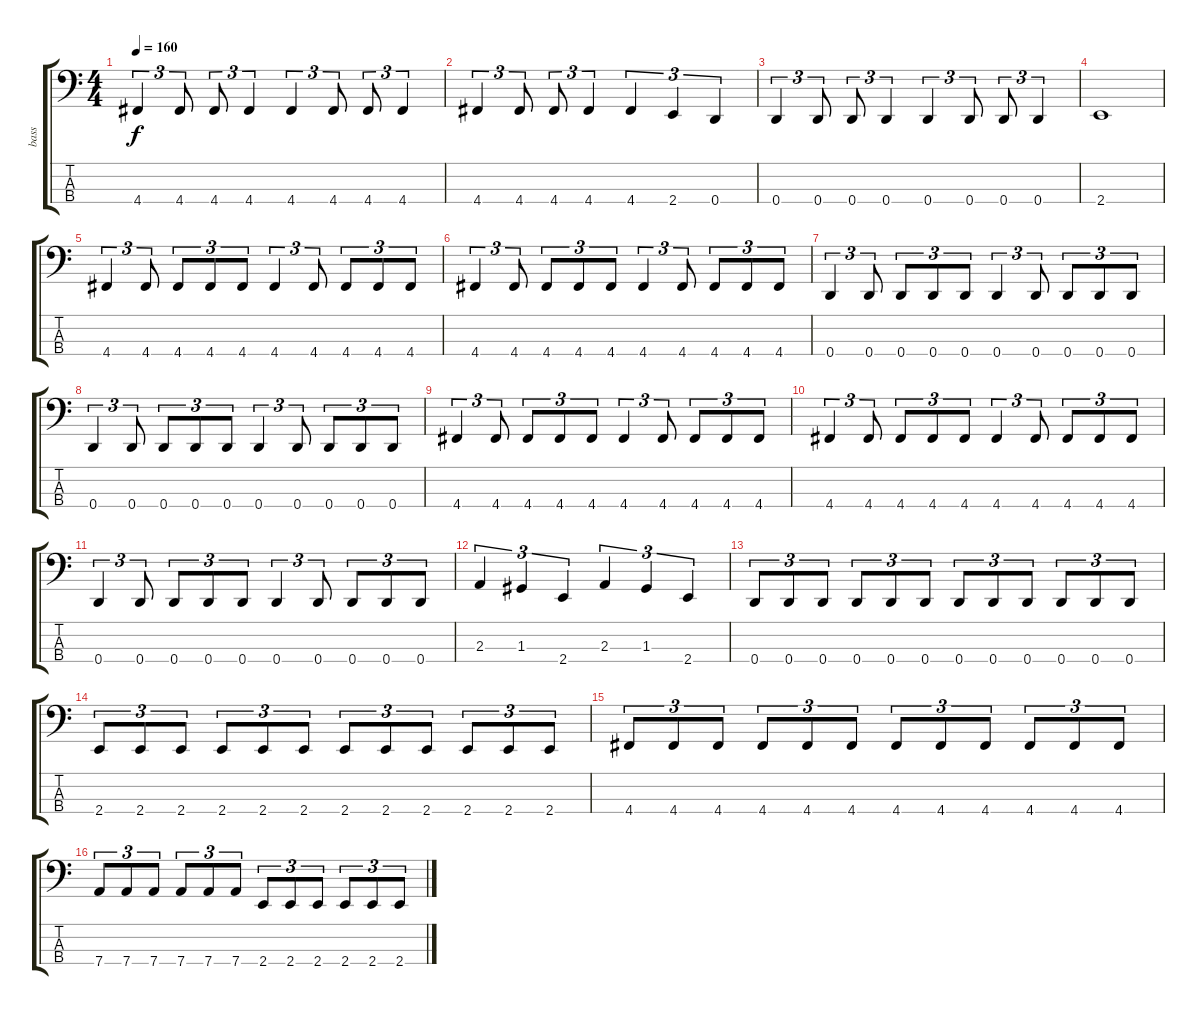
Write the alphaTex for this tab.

\track ("bass" "bass") {instrument electricbassfinger}
\staff {score tabs}
\tuning (F2 C2 G1 D1) {hide}
\ts (4 4)
\tempo 160
\clef f4
\ks c
4.4.4{tu (3 2) dy f} 4.4.8{tu (3 2)} 4.4.8{tu (3 2)} 4.4.4{tu (3 2)} 4.4.4{tu (3 2)} 4.4.8{tu (3 2)} 4.4.8{tu (3 2)} 4.4.4{tu (3 2)} |
4.4.4{tu (3 2)} 4.4.8{tu (3 2)} 4.4.8{tu (3 2)} 4.4.4{tu (3 2)} 4.4.4{tu (3 2)} 2.4.4{tu (3 2)} 0.4.4{tu (3 2)} |
0.4.4{tu (3 2)} 0.4.8{tu (3 2)} 0.4.8{tu (3 2)} 0.4.4{tu (3 2)} 0.4.4{tu (3 2)} 0.4.8{tu (3 2)} 0.4.8{tu (3 2)} 0.4.4{tu (3 2)} |
2.4.1 |
4.4.4{tu (3 2)} 4.4.8{tu (3 2)} 4.4.8{tu (3 2)} 4.4.8{tu (3 2)} 4.4.8{tu (3 2)} 4.4.4{tu (3 2)} 4.4.8{tu (3 2)} 4.4.8{tu (3 2)} 4.4.8{tu (3 2)} 4.4.8{tu (3 2)} |
4.4.4{tu (3 2)} 4.4.8{tu (3 2)} 4.4.8{tu (3 2)} 4.4.8{tu (3 2)} 4.4.8{tu (3 2)} 4.4.4{tu (3 2)} 4.4.8{tu (3 2)} 4.4.8{tu (3 2)} 4.4.8{tu (3 2)} 4.4.8{tu (3 2)} |
0.4.4{tu (3 2)} 0.4.8{tu (3 2)} 0.4.8{tu (3 2)} 0.4.8{tu (3 2)} 0.4.8{tu (3 2)} 0.4.4{tu (3 2)} 0.4.8{tu (3 2)} 0.4.8{tu (3 2)} 0.4.8{tu (3 2)} 0.4.8{tu (3 2)} |
0.4.4{tu (3 2)} 0.4.8{tu (3 2)} 0.4.8{tu (3 2)} 0.4.8{tu (3 2)} 0.4.8{tu (3 2)} 0.4.4{tu (3 2)} 0.4.8{tu (3 2)} 0.4.8{tu (3 2)} 0.4.8{tu (3 2)} 0.4.8{tu (3 2)} |
4.4.4{tu (3 2)} 4.4.8{tu (3 2)} 4.4.8{tu (3 2)} 4.4.8{tu (3 2)} 4.4.8{tu (3 2)} 4.4.4{tu (3 2)} 4.4.8{tu (3 2)} 4.4.8{tu (3 2)} 4.4.8{tu (3 2)} 4.4.8{tu (3 2)} |
4.4.4{tu (3 2)} 4.4.8{tu (3 2)} 4.4.8{tu (3 2)} 4.4.8{tu (3 2)} 4.4.8{tu (3 2)} 4.4.4{tu (3 2)} 4.4.8{tu (3 2)} 4.4.8{tu (3 2)} 4.4.8{tu (3 2)} 4.4.8{tu (3 2)} |
0.4.4{tu (3 2)} 0.4.8{tu (3 2)} 0.4.8{tu (3 2)} 0.4.8{tu (3 2)} 0.4.8{tu (3 2)} 0.4.4{tu (3 2)} 0.4.8{tu (3 2)} 0.4.8{tu (3 2)} 0.4.8{tu (3 2)} 0.4.8{tu (3 2)} |
2.3.4{tu (3 2)} 1.3.4{tu (3 2)} 2.4.4{tu (3 2)} 2.3.4{tu (3 2)} 1.3.4{tu (3 2)} 2.4.4{tu (3 2)} |
0.4.8{tu (3 2)} 0.4.8{tu (3 2)} 0.4.8{tu (3 2)} 0.4.8{tu (3 2)} 0.4.8{tu (3 2)} 0.4.8{tu (3 2)} 0.4.8{tu (3 2)} 0.4.8{tu (3 2)} 0.4.8{tu (3 2)} 0.4.8{tu (3 2)} 0.4.8{tu (3 2)} 0.4.8{tu (3 2)} |
2.4.8{tu (3 2)} 2.4.8{tu (3 2)} 2.4.8{tu (3 2)} 2.4.8{tu (3 2)} 2.4.8{tu (3 2)} 2.4.8{tu (3 2)} 2.4.8{tu (3 2)} 2.4.8{tu (3 2)} 2.4.8{tu (3 2)} 2.4.8{tu (3 2)} 2.4.8{tu (3 2)} 2.4.8{tu (3 2)} |
4.4.8{tu (3 2)} 4.4.8{tu (3 2)} 4.4.8{tu (3 2)} 4.4.8{tu (3 2)} 4.4.8{tu (3 2)} 4.4.8{tu (3 2)} 4.4.8{tu (3 2)} 4.4.8{tu (3 2)} 4.4.8{tu (3 2)} 4.4.8{tu (3 2)} 4.4.8{tu (3 2)} 4.4.8{tu (3 2)} |
7.4.8{tu (3 2)} 7.4.8{tu (3 2)} 7.4.8{tu (3 2)} 7.4.8{tu (3 2)} 7.4.8{tu (3 2)} 7.4.8{tu (3 2)} 2.4.8{tu (3 2)} 2.4.8{tu (3 2)} 2.4.8{tu (3 2)} 2.4.8{tu (3 2)} 2.4.8{tu (3 2)} 2.4.8{tu (3 2)}
